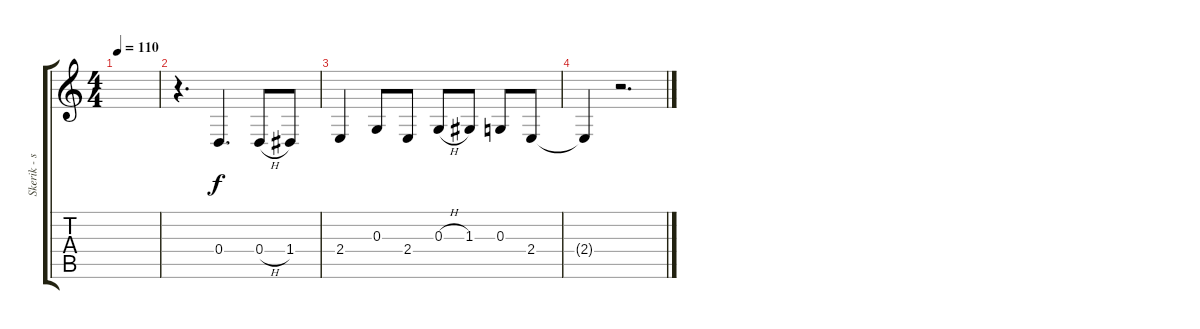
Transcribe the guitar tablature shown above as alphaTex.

\track ("Skerik - sax" "Skerik - s") {instrument sopranosax}
\staff {score tabs}
\tuning (E4 B3 G3 D3 A2 E2) {hide}
\ts (4 4)
\tempo 110
\clef g2
\ks c
|
r.4{d} 0.4.4{d} 0.4{h}.8 1.4.8 |
2.4.4 0.3.8 2.4.8 0.3{h}.8 1.3.8 0.3.8 2.4.8 |
2.4{t}.4 r.2{d}
